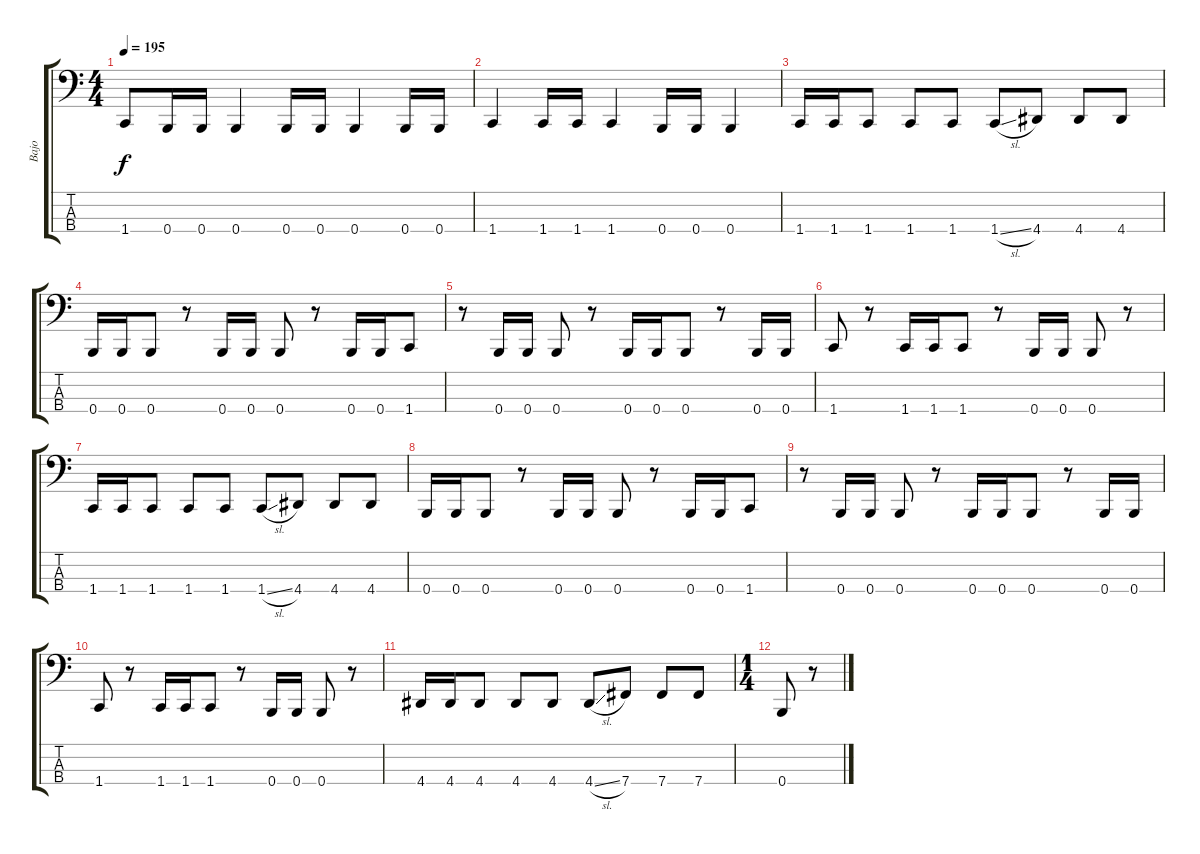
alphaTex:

\track ("Bajo" "Bajo") {instrument electricbasspick}
\staff {score tabs}
\tuning (E2 B1 Gb1 B0) {hide}
\ts (4 4)
\tempo 195
\clef f4
\ks c
1.4{t}.8{dy f} 0.4.16 0.4.16 0.4.4 0.4.16 0.4.16 0.4.4 0.4.16 0.4.16 |
1.4.4 1.4.16 1.4.16 1.4.4 0.4.16 0.4.16 0.4.4 |
1.4.16 1.4.16 1.4.8 1.4.8 1.4.8 1.4{sl}.8 4.4.8 4.4.8 4.4.8 |
0.4.16 0.4.16 0.4.8 r.8 0.4.16 0.4.16 0.4.8 r.8 0.4.16 0.4.16 1.4.8 |
r.8 0.4.16 0.4.16 0.4.8 r.8 0.4.16 0.4.16 0.4.8 r.8 0.4.16 0.4.16 |
1.4.8 r.8 1.4.16 1.4.16 1.4.8 r.8 0.4.16 0.4.16 0.4.8 r.8 |
1.4.16 1.4.16 1.4.8 1.4.8 1.4.8 1.4{sl}.8 4.4.8 4.4.8 4.4.8 |
0.4.16 0.4.16 0.4.8 r.8 0.4.16 0.4.16 0.4.8 r.8 0.4.16 0.4.16 1.4.8 |
r.8 0.4.16 0.4.16 0.4.8 r.8 0.4.16 0.4.16 0.4.8 r.8 0.4.16 0.4.16 |
1.4.8 r.8 1.4.16 1.4.16 1.4.8 r.8 0.4.16 0.4.16 0.4.8 r.8 |
4.4.16 4.4.16 4.4.8 4.4.8 4.4.8 4.4{sl}.8 7.4.8 7.4.8 7.4.8 |
\ts (1 4)
0.4.8 r.8
